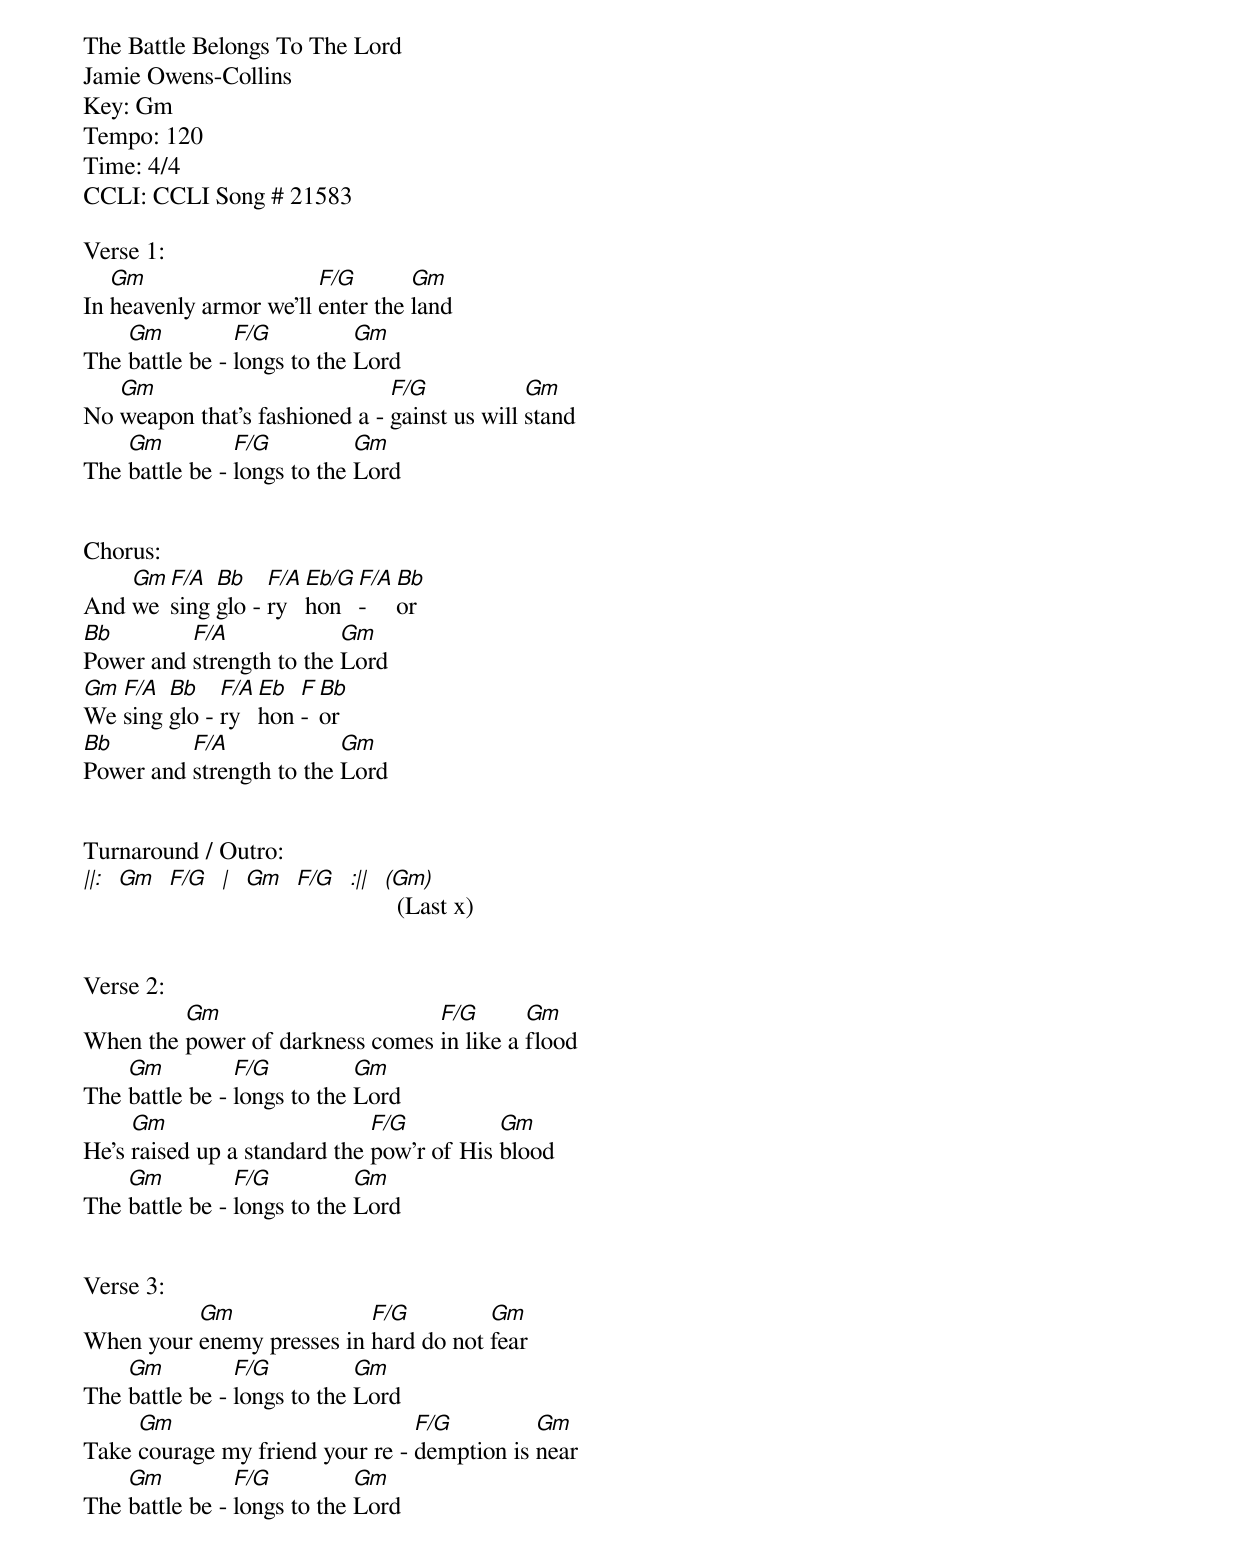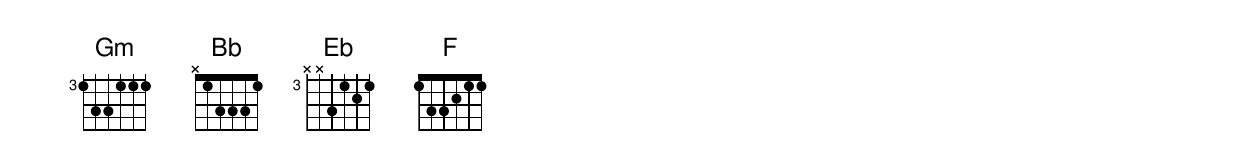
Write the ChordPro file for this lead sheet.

The Battle Belongs To The Lord
Jamie Owens-Collins
Key: Gm
Tempo: 120
Time: 4/4
CCLI: CCLI Song # 21583

Verse 1:
In [Gm]heavenly armor we’ll [F/G]enter the [Gm]land
The [Gm]battle be - [F/G]longs to the [Gm]Lord
No [Gm]weapon that’s fashioned a - [F/G]gainst us will [Gm]stand
The [Gm]battle be - [F/G]longs to the [Gm]Lord


Chorus:
And [Gm]we [F/A]sing [Bb]glo - [F/A]ry [Eb/G]hon [F/A]- [Bb]or
[Bb]Power and [F/A]strength to the [Gm]Lord
[Gm]We [F/A]sing [Bb]glo - [F/A]ry [Eb]hon [F]- [Bb]or
[Bb]Power and [F/A]strength to the [Gm]Lord


Turnaround / Outro:
[||:]  [Gm]  [F/G]  [|]  [Gm]  [F/G]  [:||]  [(Gm)]  (Last x)


Verse 2:
When the [Gm]power of darkness comes [F/G]in like a [Gm]flood
The [Gm]battle be - [F/G]longs to the [Gm]Lord
He’s [Gm]raised up a standard the [F/G]pow’r of His [Gm]blood
The [Gm]battle be - [F/G]longs to the [Gm]Lord


Verse 3:
When your [Gm]enemy presses in [F/G]hard do not [Gm]fear
The [Gm]battle be - [F/G]longs to the [Gm]Lord
Take [Gm]courage my friend your re - [F/G]demption is [Gm]near
The [Gm]battle be - [F/G]longs to the [Gm]Lord
